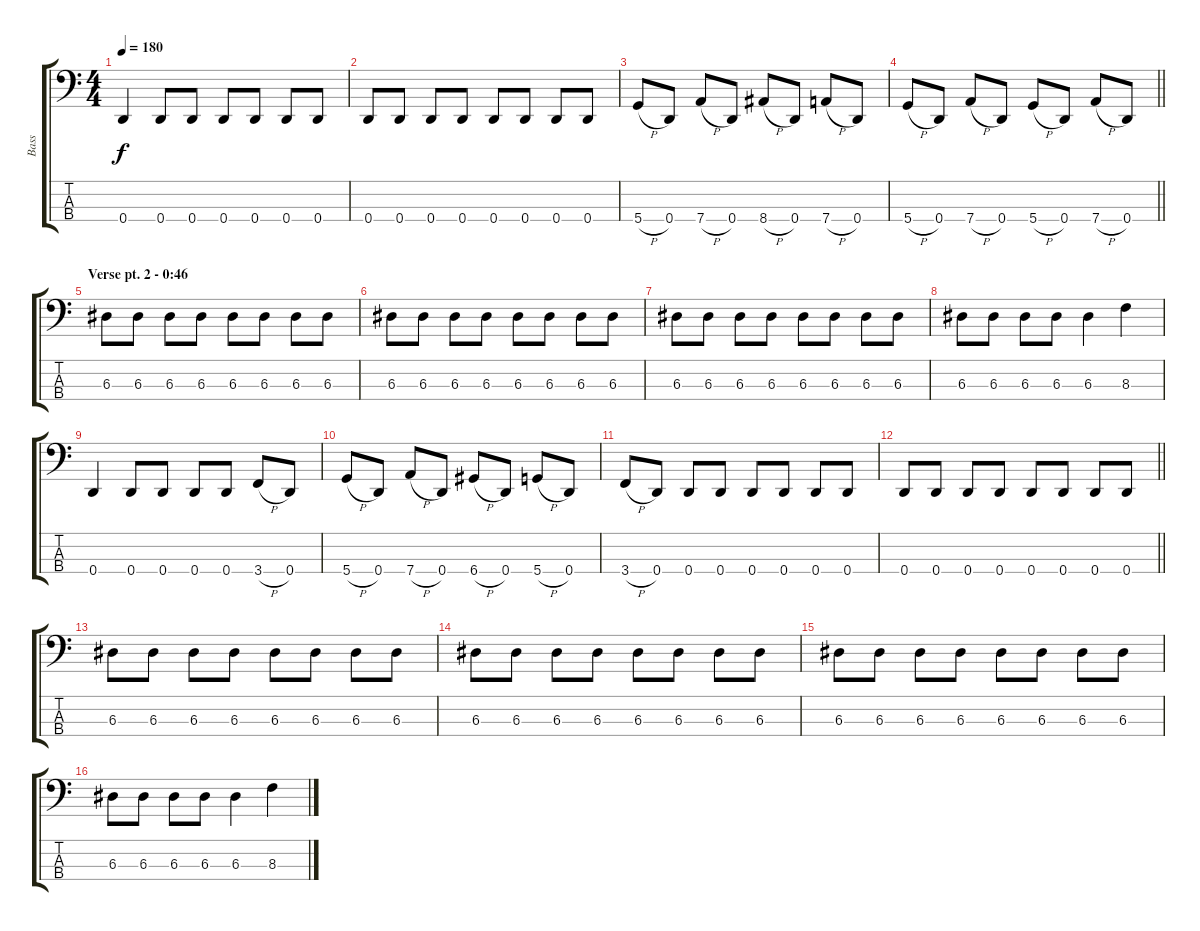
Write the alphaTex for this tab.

\track ("Bass" "Bass") {instrument electricbasspick}
\staff {score tabs}
\tuning (G2 D2 A1 D1) {hide}
\ts (4 4)
\tempo 180
\clef f4
\ks c
0.4.4{dy f} 0.4.8 0.4.8 0.4.8 0.4.8 0.4.8 0.4.8 |
0.4.8 0.4.8 0.4.8 0.4.8 0.4.8 0.4.8 0.4.8 0.4.8 |
5.4{h}.8 0.4.8 7.4{h}.8 0.4.8 8.4{h}.8 0.4.8 7.4{h}.8 0.4.8 |
\barLineRight lightlight
5.4{h}.8 0.4.8 7.4{h}.8 0.4.8 5.4{h}.8 0.4.8 7.4{h}.8 0.4.8 |
\section ("" "Verse pt. 2 - 0:46")
6.3.8 6.3.8 6.3.8 6.3.8 6.3.8 6.3.8 6.3.8 6.3.8 |
6.3.8 6.3.8 6.3.8 6.3.8 6.3.8 6.3.8 6.3.8 6.3.8 |
6.3.8 6.3.8 6.3.8 6.3.8 6.3.8 6.3.8 6.3.8 6.3.8 |
6.3.8 6.3.8 6.3.8 6.3.8 6.3.4 8.3.4 |
0.4.4 0.4.8 0.4.8 0.4.8 0.4.8 3.4{h}.8 0.4.8 |
5.4{h}.8 0.4.8 7.4{h}.8 0.4.8 6.4{h}.8 0.4.8 5.4{h}.8 0.4.8 |
3.4{h}.8 0.4.8 0.4.8 0.4.8 0.4.8 0.4.8 0.4.8 0.4.8 |
\barLineRight lightlight
0.4.8 0.4.8 0.4.8 0.4.8 0.4.8 0.4.8 0.4.8 0.4.8 |
6.3.8 6.3.8 6.3.8 6.3.8 6.3.8 6.3.8 6.3.8 6.3.8 |
6.3.8 6.3.8 6.3.8 6.3.8 6.3.8 6.3.8 6.3.8 6.3.8 |
6.3.8 6.3.8 6.3.8 6.3.8 6.3.8 6.3.8 6.3.8 6.3.8 |
6.3.8 6.3.8 6.3.8 6.3.8 6.3.4 8.3.4
